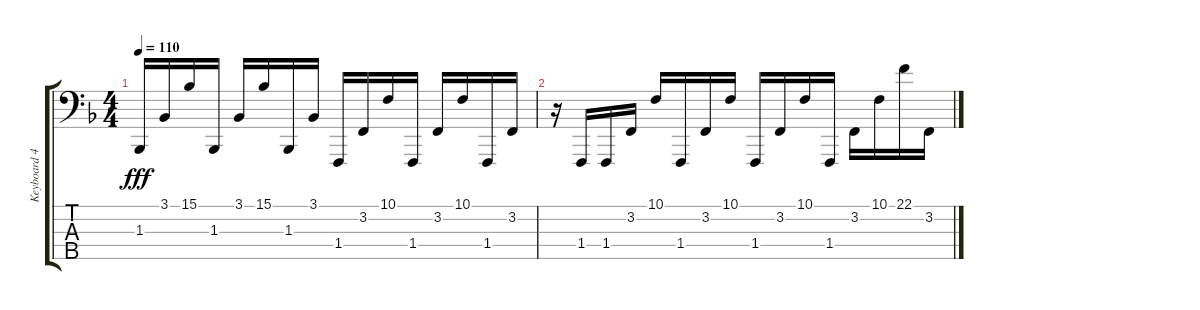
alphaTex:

\track ("Keyboard 4" "Keyboard 4") {instrument lead8bassandlead}
\staff {score tabs}
\tuning (G2 D2 A1 E1 B0) {hide}
\ts (4 4)
\tempo 110
\clef f4
\ks f
1.3.16{dy fff} 3.1.16 15.1.16 1.3.16 3.1.16 15.1.16 1.3.16 3.1.16 1.4.16 3.2.16 10.1.16 1.4.16 3.2.16 10.1.16 1.4.16 3.2.16 |
r.16 1.4.16 1.4.16 3.2.16 10.1.16 1.4.16 3.2.16 10.1.16 1.4.16 3.2.16 10.1.16 1.4.16 3.2.16 10.1.16 22.1.16 3.2.16
